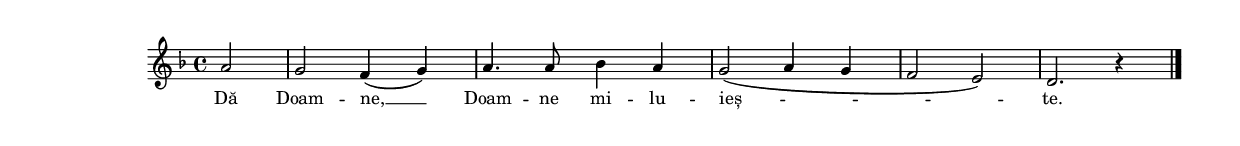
\version "2.19.80"
\include "defines.ly"
\include "preamble.ly"

global = {
  \globalPreamble
  \key f \major
}

monoWords = \lyricmode {
  Dă Doam -- ne, __
  Doam -- ne mi -- lu -- ieș -- te.
}

monoMusic = \relative c' {
  \partial 2 a'2
  g2 f4( g4)
  a4. a8 bes4 a4
  g2( a4 g4
  f2 e2)
  d2. r4 \bar "|."
}

\version "2.10.10"
myScore = \new Score \with {
  \override SpacingSpanner #'shortest-duration-space = #myNoteSpacing
} <<
  \new Staff { \global \monoMusic }
  \addlyrics { \monoWords }
>>

\score {
  \myScore
  \layout { }
  \midi {
    \midiTempo
    \context {
      \Voice
      \remove "Dynamic_performer"
    }
  }
}

